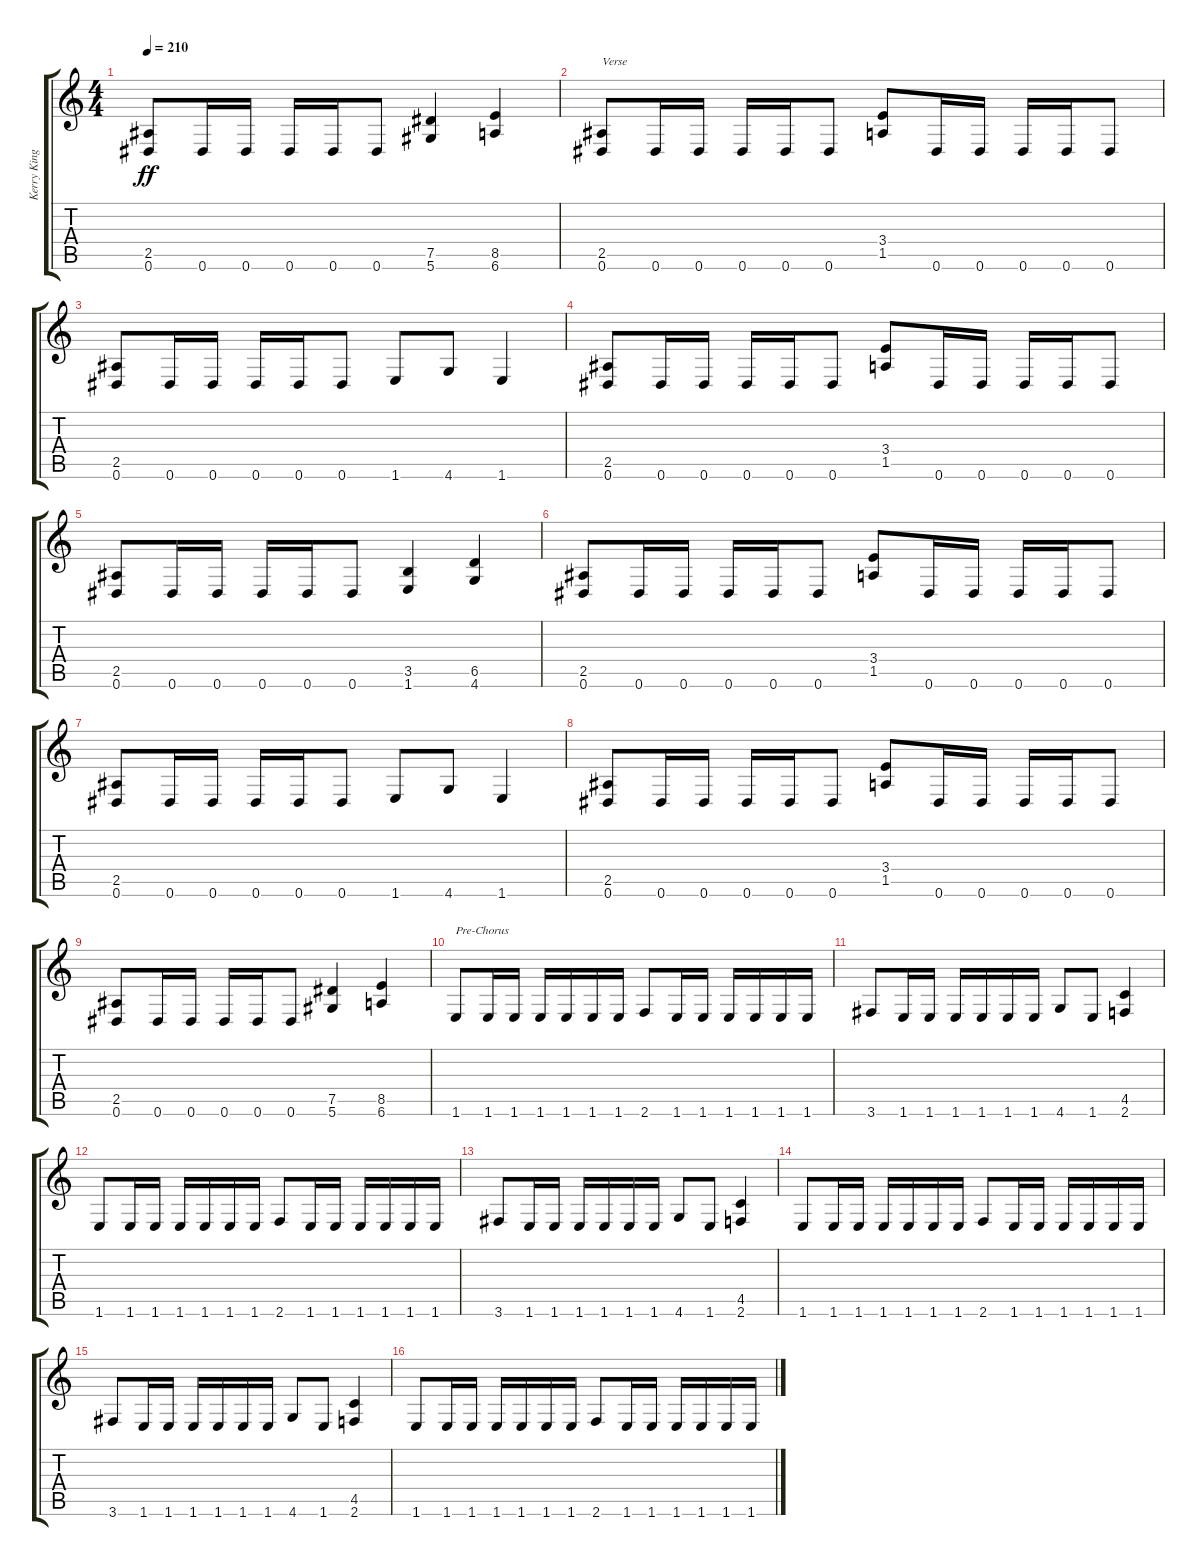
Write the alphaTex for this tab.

\track ("Kerry King" "Kerry King") {instrument distortionguitar}
\staff {score tabs}
\tuning (Eb4 Bb3 Gb3 Db3 Ab2 Eb2) {hide}
\ts (4 4)
\tempo 210
\clef g2
\ks c
(2.5 0.6).8{dy ff} 0.6.16 0.6.16 0.6.16 0.6.16 0.6.8 (7.5 5.6).4 (8.5 6.6).4 |
(2.5 0.6).8{txt "Verse"} 0.6.16 0.6.16 0.6.16 0.6.16 0.6.8 (3.4 1.5).8 0.6.16 0.6.16 0.6.16 0.6.16 0.6.8 |
(2.5 0.6).8 0.6.16 0.6.16 0.6.16 0.6.16 0.6.8 1.6.8 4.6.8 1.6.4 |
(2.5 0.6).8 0.6.16 0.6.16 0.6.16 0.6.16 0.6.8 (3.4 1.5).8 0.6.16 0.6.16 0.6.16 0.6.16 0.6.8 |
(2.5 0.6).8 0.6.16 0.6.16 0.6.16 0.6.16 0.6.8 (3.5 1.6).4 (6.5 4.6).4 |
(2.5 0.6).8 0.6.16 0.6.16 0.6.16 0.6.16 0.6.8 (3.4 1.5).8 0.6.16 0.6.16 0.6.16 0.6.16 0.6.8 |
(2.5 0.6).8 0.6.16 0.6.16 0.6.16 0.6.16 0.6.8 1.6.8 4.6.8 1.6.4 |
(2.5 0.6).8 0.6.16 0.6.16 0.6.16 0.6.16 0.6.8 (3.4 1.5).8 0.6.16 0.6.16 0.6.16 0.6.16 0.6.8 |
(2.5 0.6).8 0.6.16 0.6.16 0.6.16 0.6.16 0.6.8 (7.5 5.6).4 (8.5 6.6).4 |
1.6.8{txt "Pre-Chorus"} 1.6.16 1.6.16 1.6.16 1.6.16 1.6.16 1.6.16 2.6.8 1.6.16 1.6.16 1.6.16 1.6.16 1.6.16 1.6.16 |
3.6.8 1.6.16 1.6.16 1.6.16 1.6.16 1.6.16 1.6.16 4.6.8 1.6.8 (4.5 2.6).4 |
1.6.8 1.6.16 1.6.16 1.6.16 1.6.16 1.6.16 1.6.16 2.6.8 1.6.16 1.6.16 1.6.16 1.6.16 1.6.16 1.6.16 |
3.6.8 1.6.16 1.6.16 1.6.16 1.6.16 1.6.16 1.6.16 4.6.8 1.6.8 (4.5 2.6).4 |
1.6.8 1.6.16 1.6.16 1.6.16 1.6.16 1.6.16 1.6.16 2.6.8 1.6.16 1.6.16 1.6.16 1.6.16 1.6.16 1.6.16 |
3.6.8 1.6.16 1.6.16 1.6.16 1.6.16 1.6.16 1.6.16 4.6.8 1.6.8 (4.5 2.6).4 |
1.6.8 1.6.16 1.6.16 1.6.16 1.6.16 1.6.16 1.6.16 2.6.8 1.6.16 1.6.16 1.6.16 1.6.16 1.6.16 1.6.16
